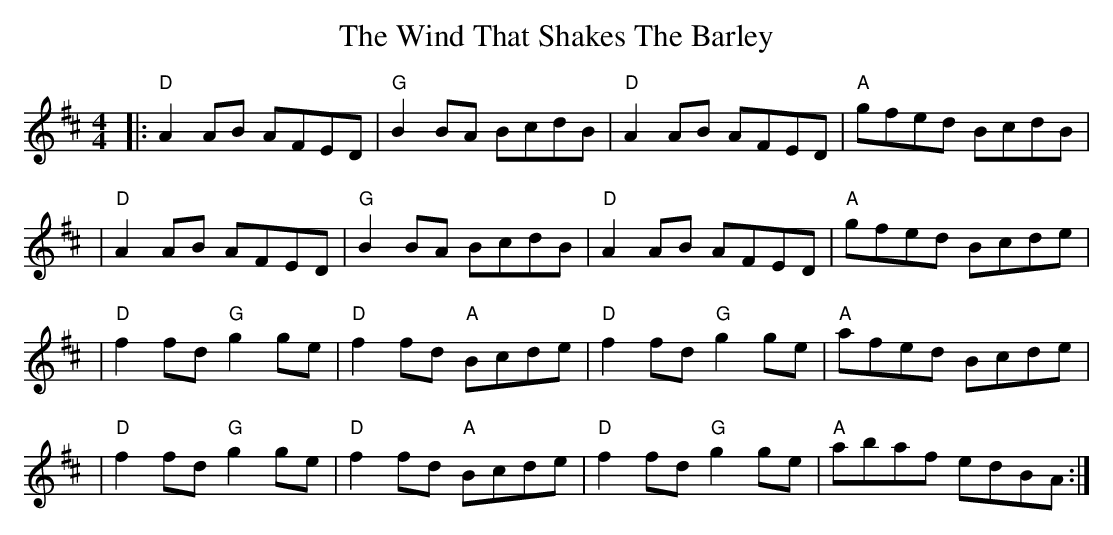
X:1
T:The Wind That Shakes The Barley
L:1/8
M:4/4
K:D
|: "D" A2 AB AFED | "G" B2 BA BcdB | "D" A2 AB AFED | "A" gfed BcdB |$
| "D" A2 AB AFED | "G" B2 BA BcdB | "D" A2 AB AFED | "A" gfed Bcde |$
| "D" f2 fd"G" g2 ge | "D" f2 fd "A" Bcde | "D" f2 fd "G" g2 ge | "A" afed Bcde |$
| "D" f2 fd "G" g2 ge | "D" f2 fd "A" Bcde | "D" f2 fd "G" g2 ge | "A" abaf edBA :|
